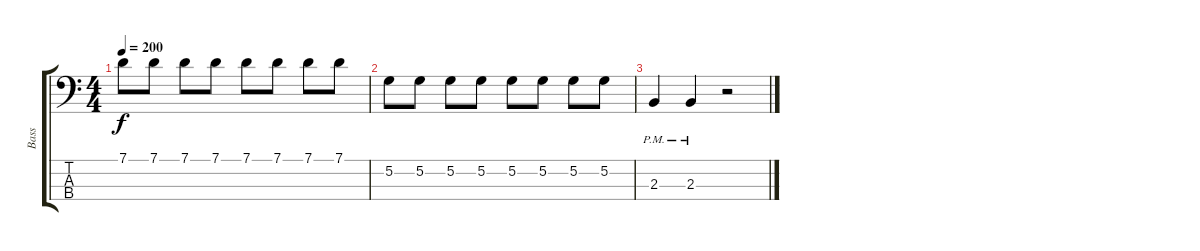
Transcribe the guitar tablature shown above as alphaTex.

\track ("Bass" "Bass") {instrument electricbassfinger}
\staff {score tabs}
\tuning (G2 D2 A1 E1) {hide}
\ts (4 4)
\tempo 200
\clef f4
\ks c
7.1.8{dy f} 7.1.8 7.1.8 7.1.8 7.1.8 7.1.8 7.1.8 7.1.8 |
5.2.8 5.2.8 5.2.8 5.2.8 5.2.8 5.2.8 5.2.8 5.2.8 |
2.3{pm}.4 2.3{pm}.4 r.2
